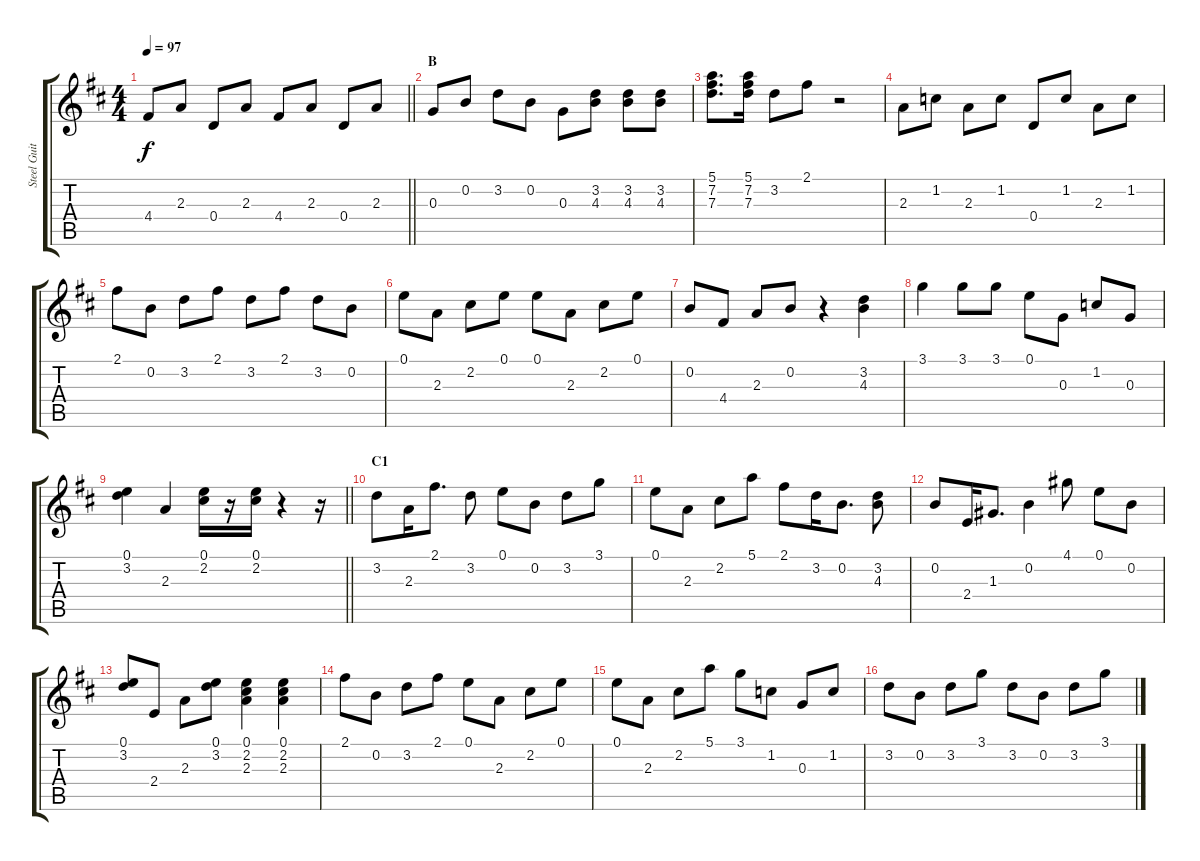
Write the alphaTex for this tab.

\track ("Steel Guitar" "Steel Guit") {instrument acousticguitarsteel}
\staff {score tabs}
\tuning (E4 B3 G3 D3 A2 E2) {hide}
\ts (4 4)
\tempo 97
\clef g2
\barLineRight lightlight
\ks d
4.4.8{dy f} 2.3.8 0.4.8 2.3.8 4.4.8 2.3.8 0.4.8 2.3.8 |
\section ("" "B")
0.3.8 0.2.8 3.2.8 0.2.8 0.3.8 (3.2 4.3).8 (3.2 4.3).8 (3.2 4.3).8 |
(5.1 7.2 7.3).8{d} (5.1 7.2 7.3).16 3.2.8 2.1.8 r.2 |
2.3.8 1.2.8 2.3.8 1.2.8 0.4.8 1.2.8 2.3.8 1.2.8 |
2.1.8 0.2.8 3.2.8 2.1.8 3.2.8 2.1.8 3.2.8 0.2.8 |
0.1.8 2.3.8 2.2.8 0.1.8 0.1.8 2.3.8 2.2.8 0.1.8 |
0.2.8 4.4.8 2.3.8 0.2.8 r.4 (3.2 4.3).4 |
3.1.4 3.1.8 3.1.8 0.1.8 0.3.8 1.2.8 0.3.8 |
\barLineRight lightlight
(0.1 3.2).4 2.3.4 (0.1 2.2).16 r.16 (0.1 2.2).16 r.4 r.16 |
\section ("" "C1")
3.2.8 2.3.16 2.1.8{d} 3.2.8 0.1.8 0.2.8 3.2.8 3.1.8 |
0.1.8 2.3.8 2.2.8 5.1.8 2.1.8 3.2.16 0.2.8{d} (3.2 4.3).8 |
0.2.8 2.4.16 1.3.8{d} 0.2.4 4.1.8 0.1.8 0.2.8 |
(0.1 3.2).8 2.4.8 2.3.8 (0.1 3.2).8 (0.1 2.2 2.3).4 (0.1 2.2 2.3).4 |
2.1.8 0.2.8 3.2.8 2.1.8 0.1.8 2.3.8 2.2.8 0.1.8 |
0.1.8 2.3.8 2.2.8 5.1.8 3.1.8 1.2.8 0.3.8 1.2.8 |
3.2.8 0.2.8 3.2.8 3.1.8 3.2.8 0.2.8 3.2.8 3.1.8
